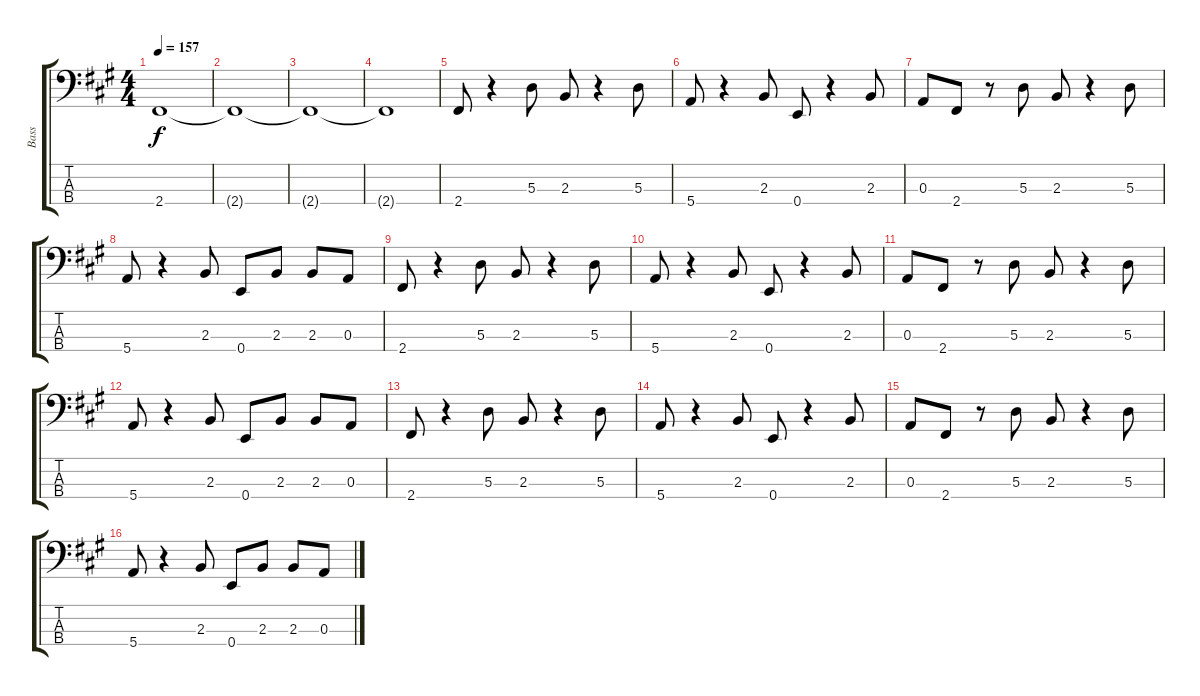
\track ("Bass" "Bass") {instrument electricbasspick}
\staff {score tabs}
\tuning (G2 D2 A1 E1) {hide}
\ts (4 4)
\tempo 157
\clef f4
\ks f#minor
2.4.1{dy f instrument electricbasspick} |
2.4{t}.1 |
2.4{t}.1 |
2.4{t}.1 |
2.4.8 r.4 5.3.8 2.3.8 r.4 5.3.8 |
5.4.8 r.4 2.3.8 0.4.8 r.4 2.3.8 |
0.3.8 2.4.8 r.8 5.3.8 2.3.8 r.4 5.3.8 |
5.4.8 r.4 2.3.8 0.4.8 2.3.8 2.3.8 0.3.8 |
2.4.8 r.4 5.3.8 2.3.8 r.4 5.3.8 |
5.4.8 r.4 2.3.8 0.4.8 r.4 2.3.8 |
0.3.8 2.4.8 r.8 5.3.8 2.3.8 r.4 5.3.8 |
5.4.8 r.4 2.3.8 0.4.8 2.3.8 2.3.8 0.3.8 |
2.4.8 r.4 5.3.8 2.3.8 r.4 5.3.8 |
5.4.8 r.4 2.3.8 0.4.8 r.4 2.3.8 |
0.3.8 2.4.8 r.8 5.3.8 2.3.8 r.4 5.3.8 |
5.4.8 r.4 2.3.8 0.4.8 2.3.8 2.3.8 0.3.8
